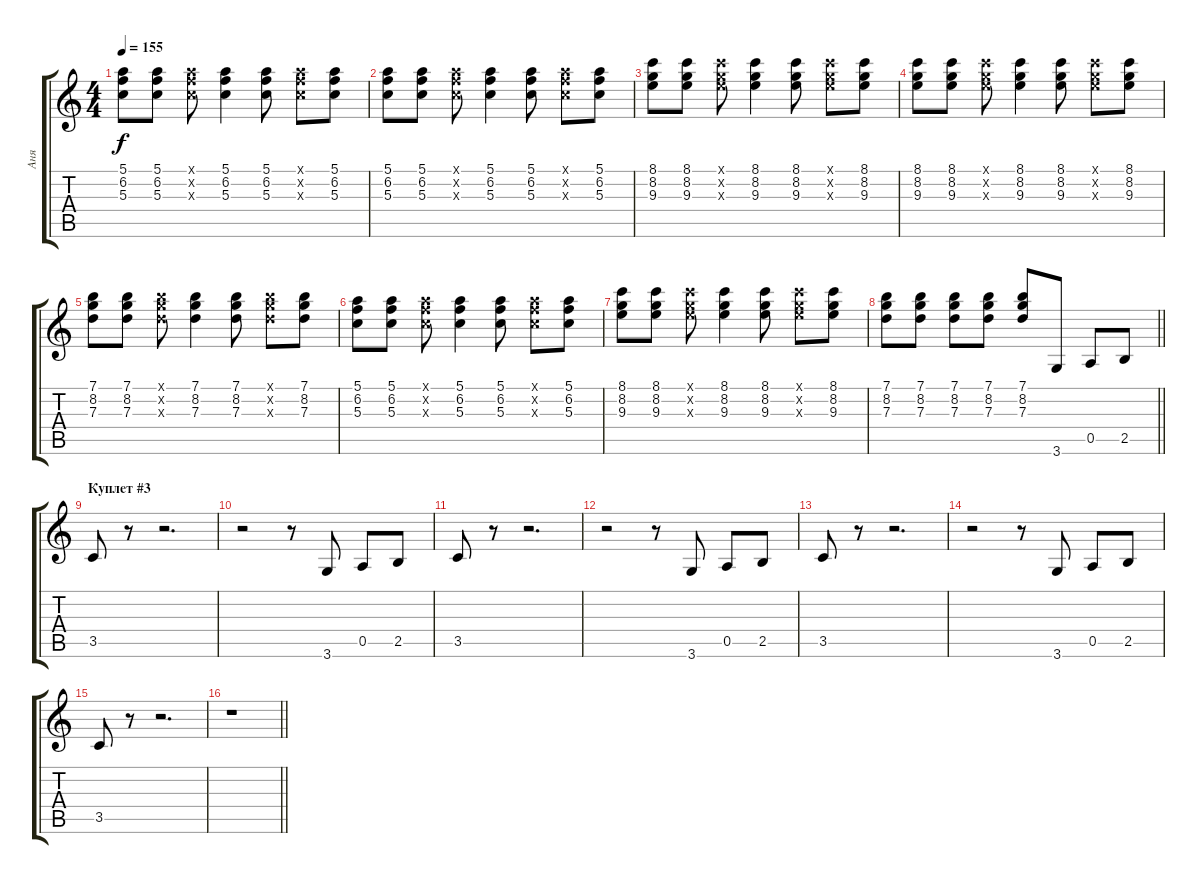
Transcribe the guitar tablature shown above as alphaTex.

\track ("Аня" "Аня") {instrument distortionguitar}
\staff {score tabs}
\tuning (E4 B3 G3 D3 A2 E2) {hide}
\ts (4 4)
\tempo 155
\clef g2
\ks c
(5.1 6.2 5.3).8{dy f volume 10 instrument electricguitarclean} (5.1 6.2 5.3).8 (5.1{x} 6.2{x} 5.3{x}).8 (5.1 6.2 5.3).4 (5.1 6.2 5.3).8 (5.1{x} 6.2{x} 5.3{x}).8 (5.1 6.2 5.3).8 |
(5.1 6.2 5.3).8 (5.1 6.2 5.3).8 (5.1{x} 6.2{x} 5.3{x}).8 (5.1 6.2 5.3).4 (5.1 6.2 5.3).8 (5.1{x} 6.2{x} 5.3{x}).8 (5.1 6.2 5.3).8 |
(8.1 8.2 9.3).8 (8.1 8.2 9.3).8 (8.1{x} 8.2{x} 9.3{x}).8 (8.1 8.2 9.3).4 (8.1 8.2 9.3).8 (8.1{x} 8.2{x} 9.3{x}).8 (8.1 8.2 9.3).8 |
(8.1 8.2 9.3).8 (8.1 8.2 9.3).8 (8.1{x} 8.2{x} 9.3{x}).8 (8.1 8.2 9.3).4 (8.1 8.2 9.3).8 (8.1{x} 8.2{x} 9.3{x}).8 (8.1 8.2 9.3).8 |
(7.1 8.2 7.3).8 (7.1 8.2 7.3).8 (7.1{x} 8.2{x} 7.3{x}).8 (7.1 8.2 7.3).4 (7.1 8.2 7.3).8 (7.1{x} 8.2{x} 7.3{x}).8 (7.1 8.2 7.3).8 |
(5.1 6.2 5.3).8 (5.1 6.2 5.3).8 (5.1{x} 6.2{x} 5.3{x}).8 (5.1 6.2 5.3).4 (5.1 6.2 5.3).8 (5.1{x} 6.2{x} 5.3{x}).8 (5.1 6.2 5.3).8 |
(8.1 8.2 9.3).8 (8.1 8.2 9.3).8 (8.1{x} 8.2{x} 9.3{x}).8 (8.1 8.2 9.3).4 (8.1 8.2 9.3).8 (8.1{x} 8.2{x} 9.3{x}).8 (8.1 8.2 9.3).8 |
\barLineRight lightlight
(7.1 8.2 7.3).8 (7.1 8.2 7.3).8 (7.1 8.2 7.3).8 (7.1 8.2 7.3).8 (7.1 8.2 7.3).8 3.6.8{volume 15} 0.5.8 2.5.8 |
\section ("" "Куплет #3")
3.5.8 r.8 r.2{d} |
r.2 r.8 3.6.8 0.5.8 2.5.8 |
3.5.8 r.8 r.2{d} |
r.2 r.8 3.6.8 0.5.8 2.5.8 |
3.5.8 r.8 r.2{d} |
r.2 r.8 3.6.8 0.5.8 2.5.8 |
3.5.8 r.8 r.2{d} |
\barLineRight lightlight
r.1
